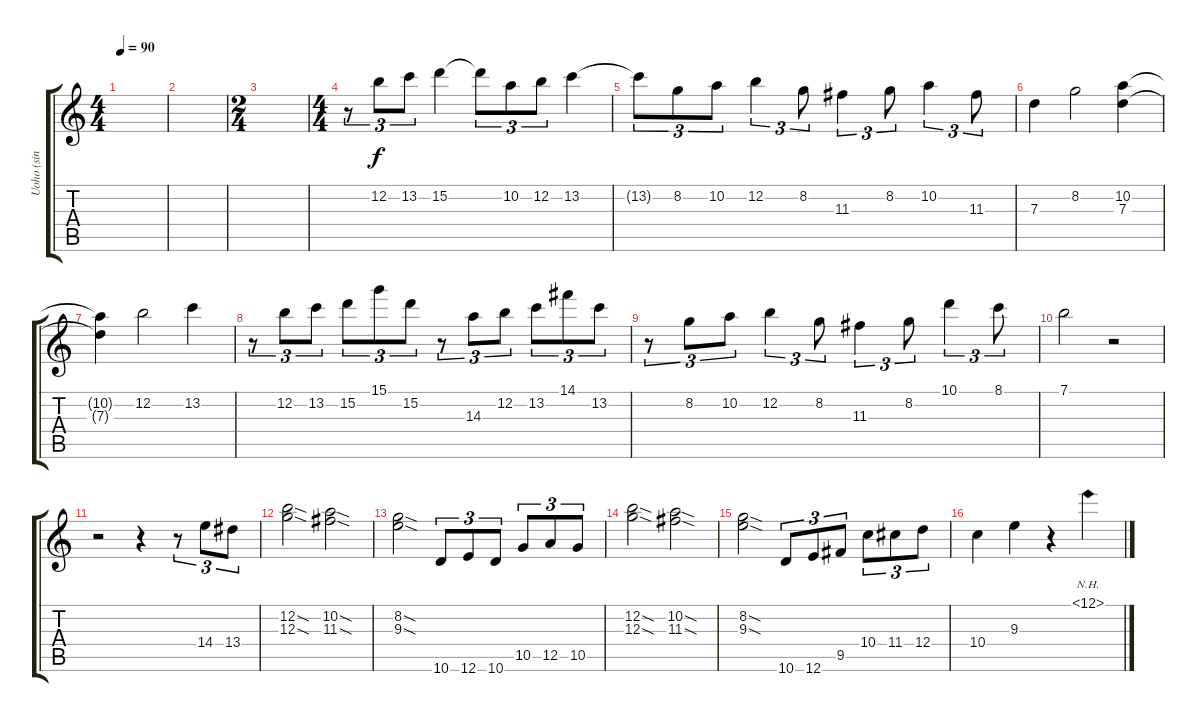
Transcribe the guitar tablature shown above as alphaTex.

\track ("Uoho (sin distorsion)" "Uoho (sin ") {instrument electricguitarclean}
\staff {score tabs}
\tuning (E4 B3 G3 D3 A2 E2) {hide}
\ts (4 4)
\tempo 90
\clef g2
\ks c
|
|
\ts (2 4)
|
\ts (4 4)
r.8{tu (3 2)} 12.2.8{tu (3 2)} 13.2.8{tu (3 2)} 15.2.4 15.2{t}.8{tu (3 2)} 10.2.8{tu (3 2)} 12.2.8{tu (3 2)} 13.2.4 |
13.2{t}.8{tu (3 2)} 8.2.8{tu (3 2)} 10.2.8{tu (3 2)} 12.2.4{tu (3 2)} 8.2.8{tu (3 2)} 11.3.4{tu (3 2)} 8.2.8{tu (3 2)} 10.2.4{tu (3 2)} 11.3.8{tu (3 2)} |
7.3.4 8.2.2 (10.2 7.3).4 |
(10.2{t} 7.3{t}).4 12.2.2 13.2.4 |
r.8{tu (3 2)} 12.2.8{tu (3 2)} 13.2.8{tu (3 2)} 15.2.8{tu (3 2)} 15.1.8{tu (3 2)} 15.2.8{tu (3 2)} r.8{tu (3 2)} 14.3.8{tu (3 2)} 12.2.8{tu (3 2)} 13.2.8{tu (3 2)} 14.1.8{tu (3 2)} 13.2.8{tu (3 2)} |
r.8{tu (3 2)} 8.2.8{tu (3 2)} 10.2.8{tu (3 2)} 12.2.4{tu (3 2)} 8.2.8{tu (3 2)} 11.3.4{tu (3 2)} 8.2.8{tu (3 2)} 10.1.4{tu (3 2)} 8.1.8{tu (3 2)} |
7.1.2 r.2 |
r.2 r.4 r.8{tu (3 2)} 14.4.8{tu (3 2)} 13.4.8{tu (3 2)} |
(12.2{sod} 12.3{sod}).2 (10.2{sod} 11.3{sod}).2 |
(8.2{sod} 9.3{sod}).2 10.6.8{tu (3 2)} 12.6.8{tu (3 2)} 10.6.8{tu (3 2)} 10.5.8{tu (3 2)} 12.5.8{tu (3 2)} 10.5.8{tu (3 2)} |
(12.2{sod} 12.3{sod}).2 (10.2{sod} 11.3{sod}).2 |
(8.2{sod} 9.3{sod}).2 10.6.8{tu (3 2)} 12.6.8{tu (3 2)} 9.5.8{tu (3 2)} 10.4.8{tu (3 2)} 11.4.8{tu (3 2)} 12.4.8{tu (3 2)} |
10.4.4 9.3.4 r.4 12.1{nh}.4
